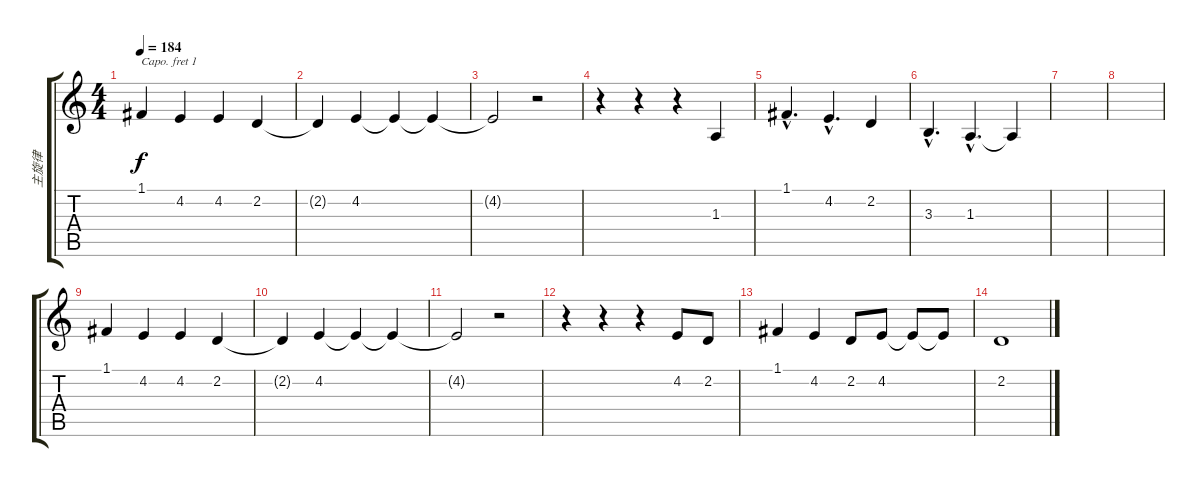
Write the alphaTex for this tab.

\track ("主旋律" "主旋律") {instrument synthvoice}
\staff {score tabs}
\capo 1
\tuning (E4 B3 G3 D3 A2 E2) {hide}
\ts (4 4)
\tempo 184
\clef g2
\ks c
1.1.4{dy f} 4.2.4 4.2.4 2.2.4 |
2.2{t}.4 4.2.4 4.2{t}.4 4.2{t}.4 |
4.2{t}.2 r.2 |
r.4 r.4 r.4 1.3.4 |
1.1{hac}.4{d} 4.2{hac}.4{d} 2.2.4 |
3.3{hac}.4{d} 1.3{hac}.4{d} 1.3{t}.4 |
|
|
1.1.4 4.2.4 4.2.4 2.2.4 |
2.2{t}.4 4.2.4 4.2{t}.4 4.2{t}.4 |
4.2{t}.2 r.2 |
r.4 r.4 r.4 4.2.8 2.2.8 |
1.1.4 4.2.4 2.2.8 4.2.8 4.2{t}.8 4.2{t}.8 |
2.2.1
